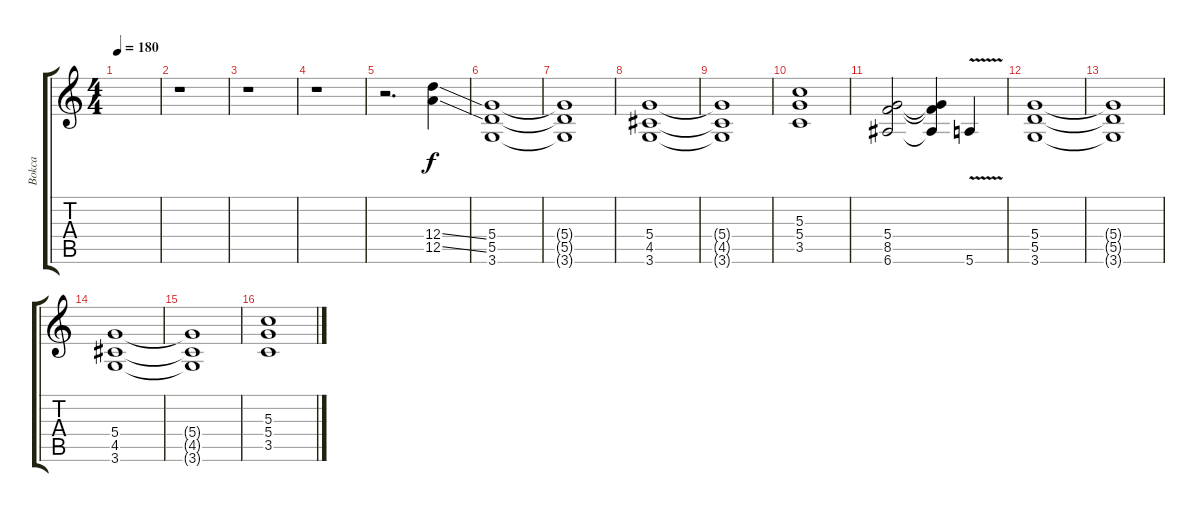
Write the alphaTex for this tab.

\track ("Bokca" "Bokca") {instrument distortionguitar}
\staff {score tabs}
\tuning (E4 B3 G3 D3 A2 E2) {hide}
\ts (4 4)
\tempo 180
\clef g2
\ks c
|
r.1 |
r.1 |
r.1 |
r.2{d} (12.4{ss} 12.5{ss}).4 |
(5.4 5.5 3.6).1 |
(5.4{t} 5.5{t} 3.6{t}).1 |
(5.4 4.5 3.6).1 |
(5.4{t} 4.5{t} 3.6{t}).1 |
(5.3 5.4 3.5).1 |
(5.4 8.5 6.6).2 (5.4{t} 8.5{t} 6.6{t}).4 5.6{v}.4 |
(5.4 5.5 3.6).1 |
(5.4{t} 5.5{t} 3.6{t}).1 |
(5.4 4.5 3.6).1 |
(5.4{t} 4.5{t} 3.6{t}).1 |
(5.3 5.4 3.5).1
